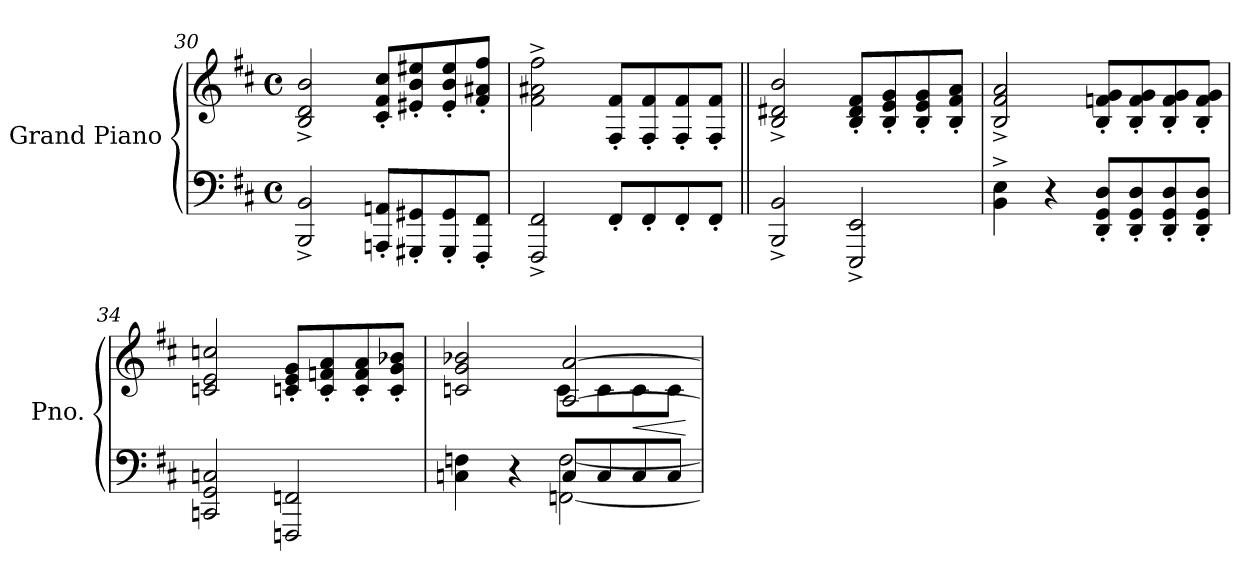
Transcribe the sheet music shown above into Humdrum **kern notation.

**kern	**kern	**dynam
*part1	*part1	*part1
*staff2	*staff1	*staff1/2
*I"Grand Piano	*	*
*I'Pno.	*	*
*clefF4	*clefG2	*
*k[f#c#]	*k[f#c#]	*
*M4/4	*M4/4	*
*met(c)	*met(c)	*
=30	=30	=30
2BBB/^ 2BB/^	2B/^ 2d/^ 2b/^	.
8AAAn/' 8AAn/'L	8c#/' 8f#/' 8cc#/'L	.
8GGG#X/' 8GG#X/'	8e#X/' 8b/' 8ee#X/'	.
8GGG#/' 8GG#/'	8e#/' 8b/' 8ee#/'	.
8FFF#/' 8FF#/'J	8f#/' 8a#X/' 8ff#/'J	.
=31	=31	=31
2FFF#/^ 2FF#/^	2f#\^ 2a#X\^ 2ff#\^	.
8FF#'/L	8F#/' 8f#/'L	.
8FF#'/	8F#/' 8f#/'	.
8FF#'/	8F#/' 8f#/'	.
8FF#'/J	8F#/' 8f#/'J	.
=32||	=32||	=32||
2BBB/^ 2BB/^	2B/^ 2d#X/^ 2b/^	.
2EEE/^ 2EE/^	8B/' 8d#/' 8f#/'L	.
.	8B/' 8e/' 8g/'	.
.	8B/' 8e/' 8g/'	.
.	8B/' 8f#/' 8a/'J	.
=33	=33	=33
4BB\^ 4E\^	2B/^ 2f#/^ 2a/^	.
4r	.	.
8DD/' 8GG/' 8D/'L	8B/' 8fn/' 8g/'L	.
8DD/' 8GG/' 8D/'	8B/' 8f/' 8g/'	.
8DD/' 8GG/' 8D/'	8B/' 8f/' 8g/'	.
8DD/' 8GG/' 8D/'J	8B/' 8f/' 8g/'J	.
!!LO:LB:g=z
=34	=34	=34
2CCn/ 2GG/ 2Cn/	2cn/ 2e/ 2ccn/	.
2FFFn/ 2FFn/	8cn/' 8e/' 8g/'L	.
.	8c/' 8fn/' 8a/'	.
.	8c/' 8f/' 8a/'	.
.	8c/' 8g/' 8b-X/'J	.
=35	=35	=35
*^	*^	*
4Cn\ 4Fn\	2ryy	2cn/ 2g/ 2b-X/	2ryy	.
4r	.	.	.	.
8C/L	[2FFn\ [2F\	[2A/ [2a/	8c\L	.
8C/	.	.	8c\	.
!	!	!	!	!LO:HP:b
8C/	.	.	8c\	<
8C/J	.	.	8c\J	.
*v	*v	*	*	*
*	*v	*v	*
.	.	[
=	=	=
*-	*-	*-
